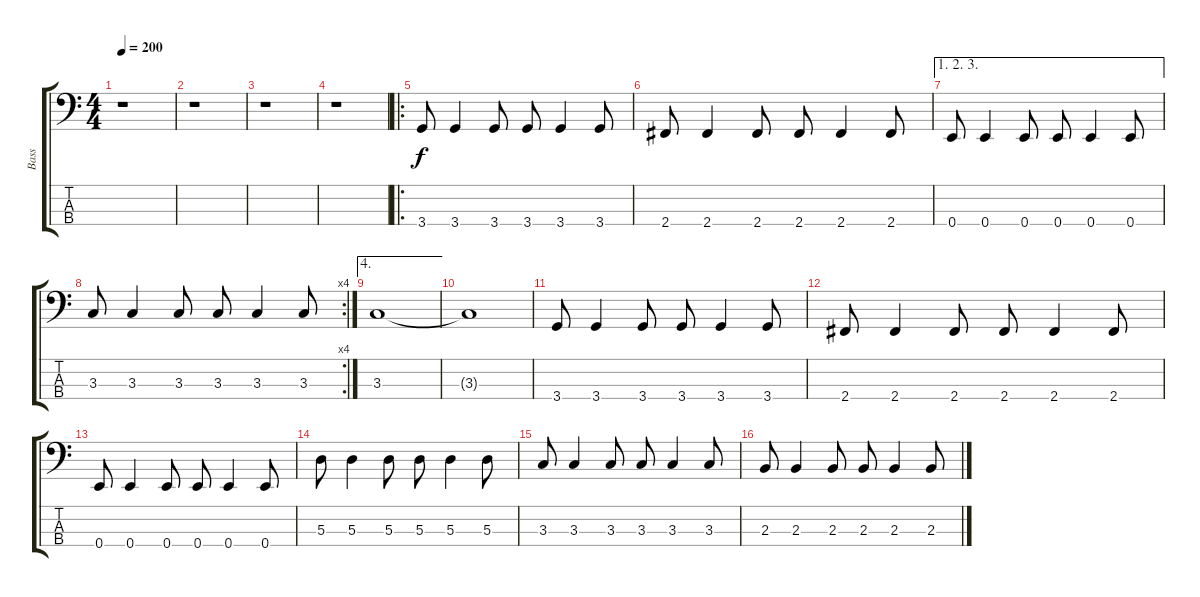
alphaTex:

\track ("Bass" "Bass") {instrument electricbassfinger}
\staff {score tabs}
\tuning (G2 D2 A1 E1) {hide}
\ts (4 4)
\tempo 200
\clef f4
\ks c
r.1{dy f} |
r.1 |
r.1 |
r.1 |
\ro
3.4.8 3.4.4 3.4.8 3.4.8 3.4.4 3.4.8 |
2.4.8 2.4.4 2.4.8 2.4.8 2.4.4 2.4.8 |
\ae (1 2 3)
0.4.8 0.4.4 0.4.8 0.4.8 0.4.4 0.4.8 |
\rc 4
3.3.8 3.3.4 3.3.8 3.3.8 3.3.4 3.3.8 |
\ae 4
3.3.1 |
3.3{t}.1 |
3.4.8 3.4.4 3.4.8 3.4.8 3.4.4 3.4.8 |
2.4.8 2.4.4 2.4.8 2.4.8 2.4.4 2.4.8 |
0.4.8 0.4.4 0.4.8 0.4.8 0.4.4 0.4.8 |
5.3.8 5.3.4 5.3.8 5.3.8 5.3.4 5.3.8 |
3.3.8 3.3.4 3.3.8 3.3.8 3.3.4 3.3.8 |
2.3.8 2.3.4 2.3.8 2.3.8 2.3.4 2.3.8
